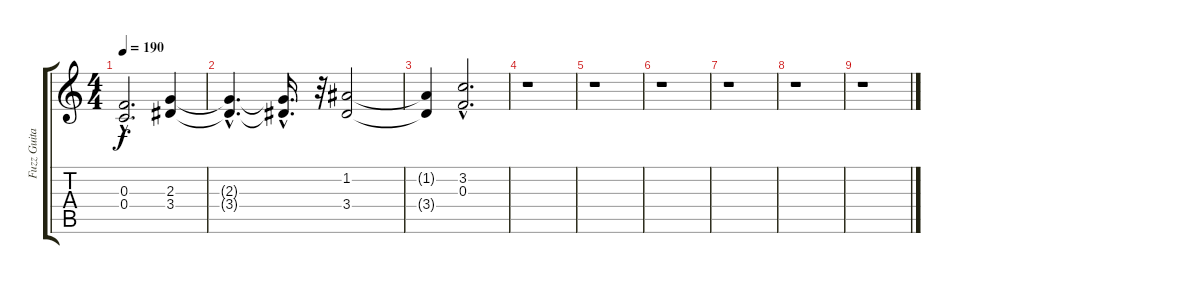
\track ("Fuzz Guitar" "Fuzz Guita") {instrument electricguitarjazz}
\staff {score tabs}
\tuning (D4 A3 F3 C3 G2 D2) {hide}
\ts (4 4)
\tempo 190
\clef g2
\ks c
(0.3{hac} 0.4{hac}).2{d dy f} (2.3 3.4).4 |
(2.3{hac t} 3.4{hac t}).4{d} (2.3{hac t} 3.4{hac t}).16{d} r.32 (1.2 3.4).2 |
(1.2{t} 3.4{t}).4 (3.2{hac} 0.3{hac}).2{d} |
r.1 |
r.1 |
r.1 |
r.1 |
r.1 |
r.1
